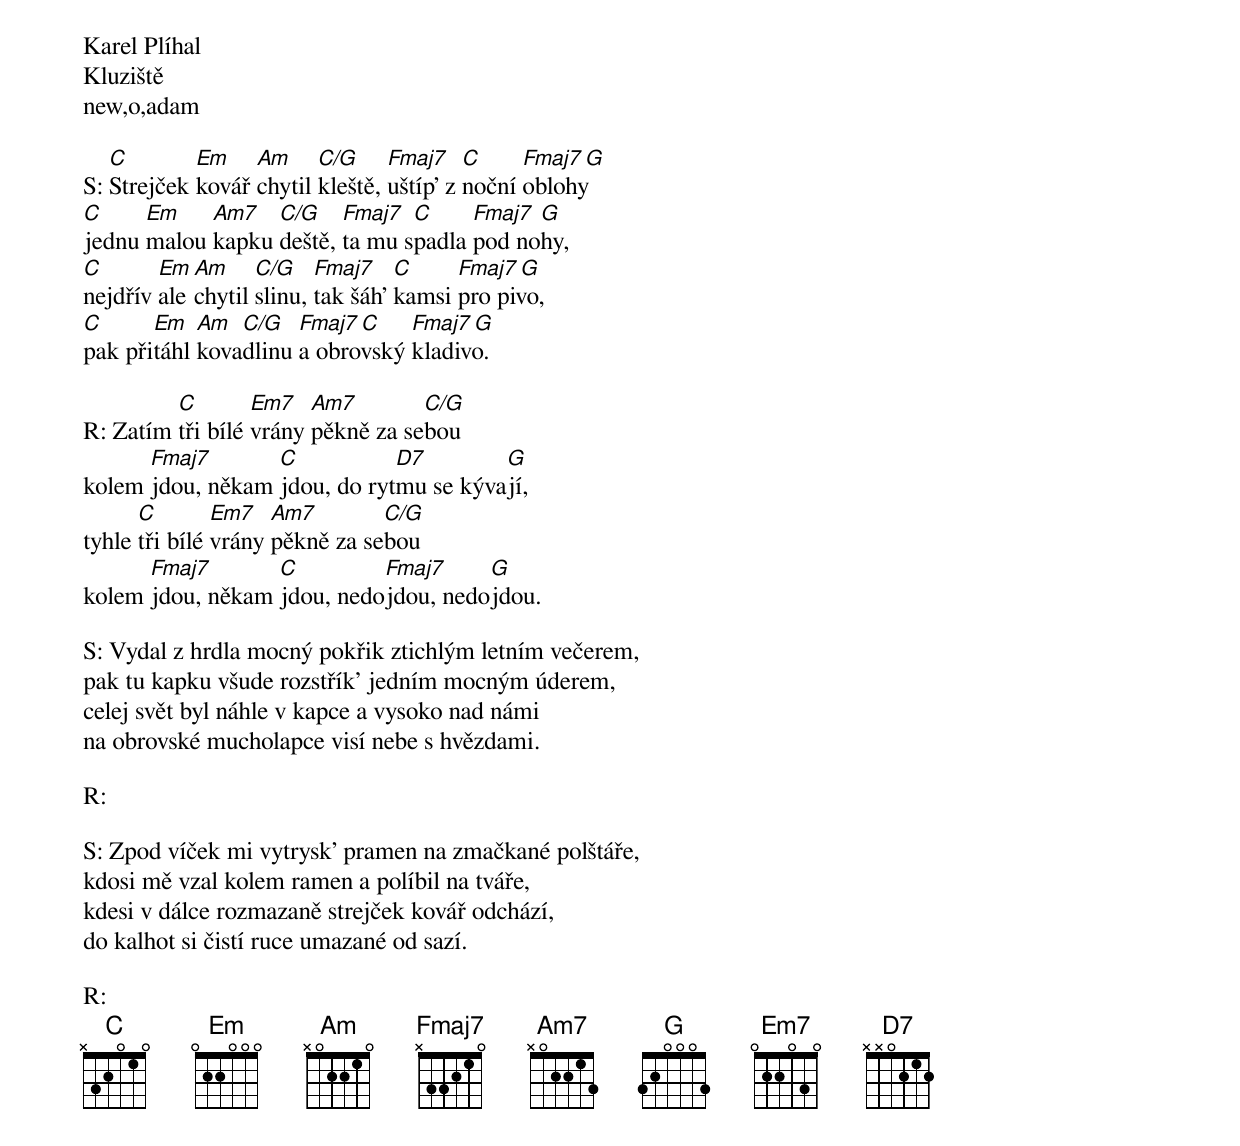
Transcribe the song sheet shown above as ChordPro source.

Karel Plíhal
Kluziště
new,o,adam

S: [C]Strejček [Em]kovář [Am]chytil [C/G]kleště, [Fmaj7]uštíp' z [C]noční [Fmaj7 G]oblohy
[C]jednu [Em]malou [Am7]kapku [C/G]deště, [Fmaj7]ta mu s[C]padla [Fmaj7]pod no[G]hy,
[C]nejdřív [Em]ale [Am]chytil [C/G]slinu, [Fmaj7]tak šáh' [C]kamsi [Fmaj7 G]pro pivo,
[C]pak při[Em]táhl [Am]kova[C/G]dlinu [Fmaj7 C]a obrovský [Fmaj7 G]kladivo.

R: Zatím [C]tři bílé [Em7]vrány [Am7]pěkně za se[C/G]bou
kolem [Fmaj7]jdou, někam [C]jdou, do ryt[D7]mu se kýva[G]jí,
tyhle [C]tři bílé [Em7]vrány [Am7]pěkně za se[C/G]bou
kolem [Fmaj7]jdou, někam [C]jdou, nedo[Fmaj7]jdou, nedo[G]jdou.

S: Vydal z hrdla mocný pokřik ztichlým letním večerem,
pak tu kapku všude rozstřík' jedním mocným úderem,
celej svět byl náhle v kapce a vysoko nad námi
na obrovské mucholapce visí nebe s hvězdami.

R:

S: Zpod víček mi vytrysk' pramen na zmačkané polštáře,
kdosi mě vzal kolem ramen a políbil na tváře,
kdesi v dálce rozmazaně strejček kovář odchází,
do kalhot si čistí ruce umazané od sazí.

R:
